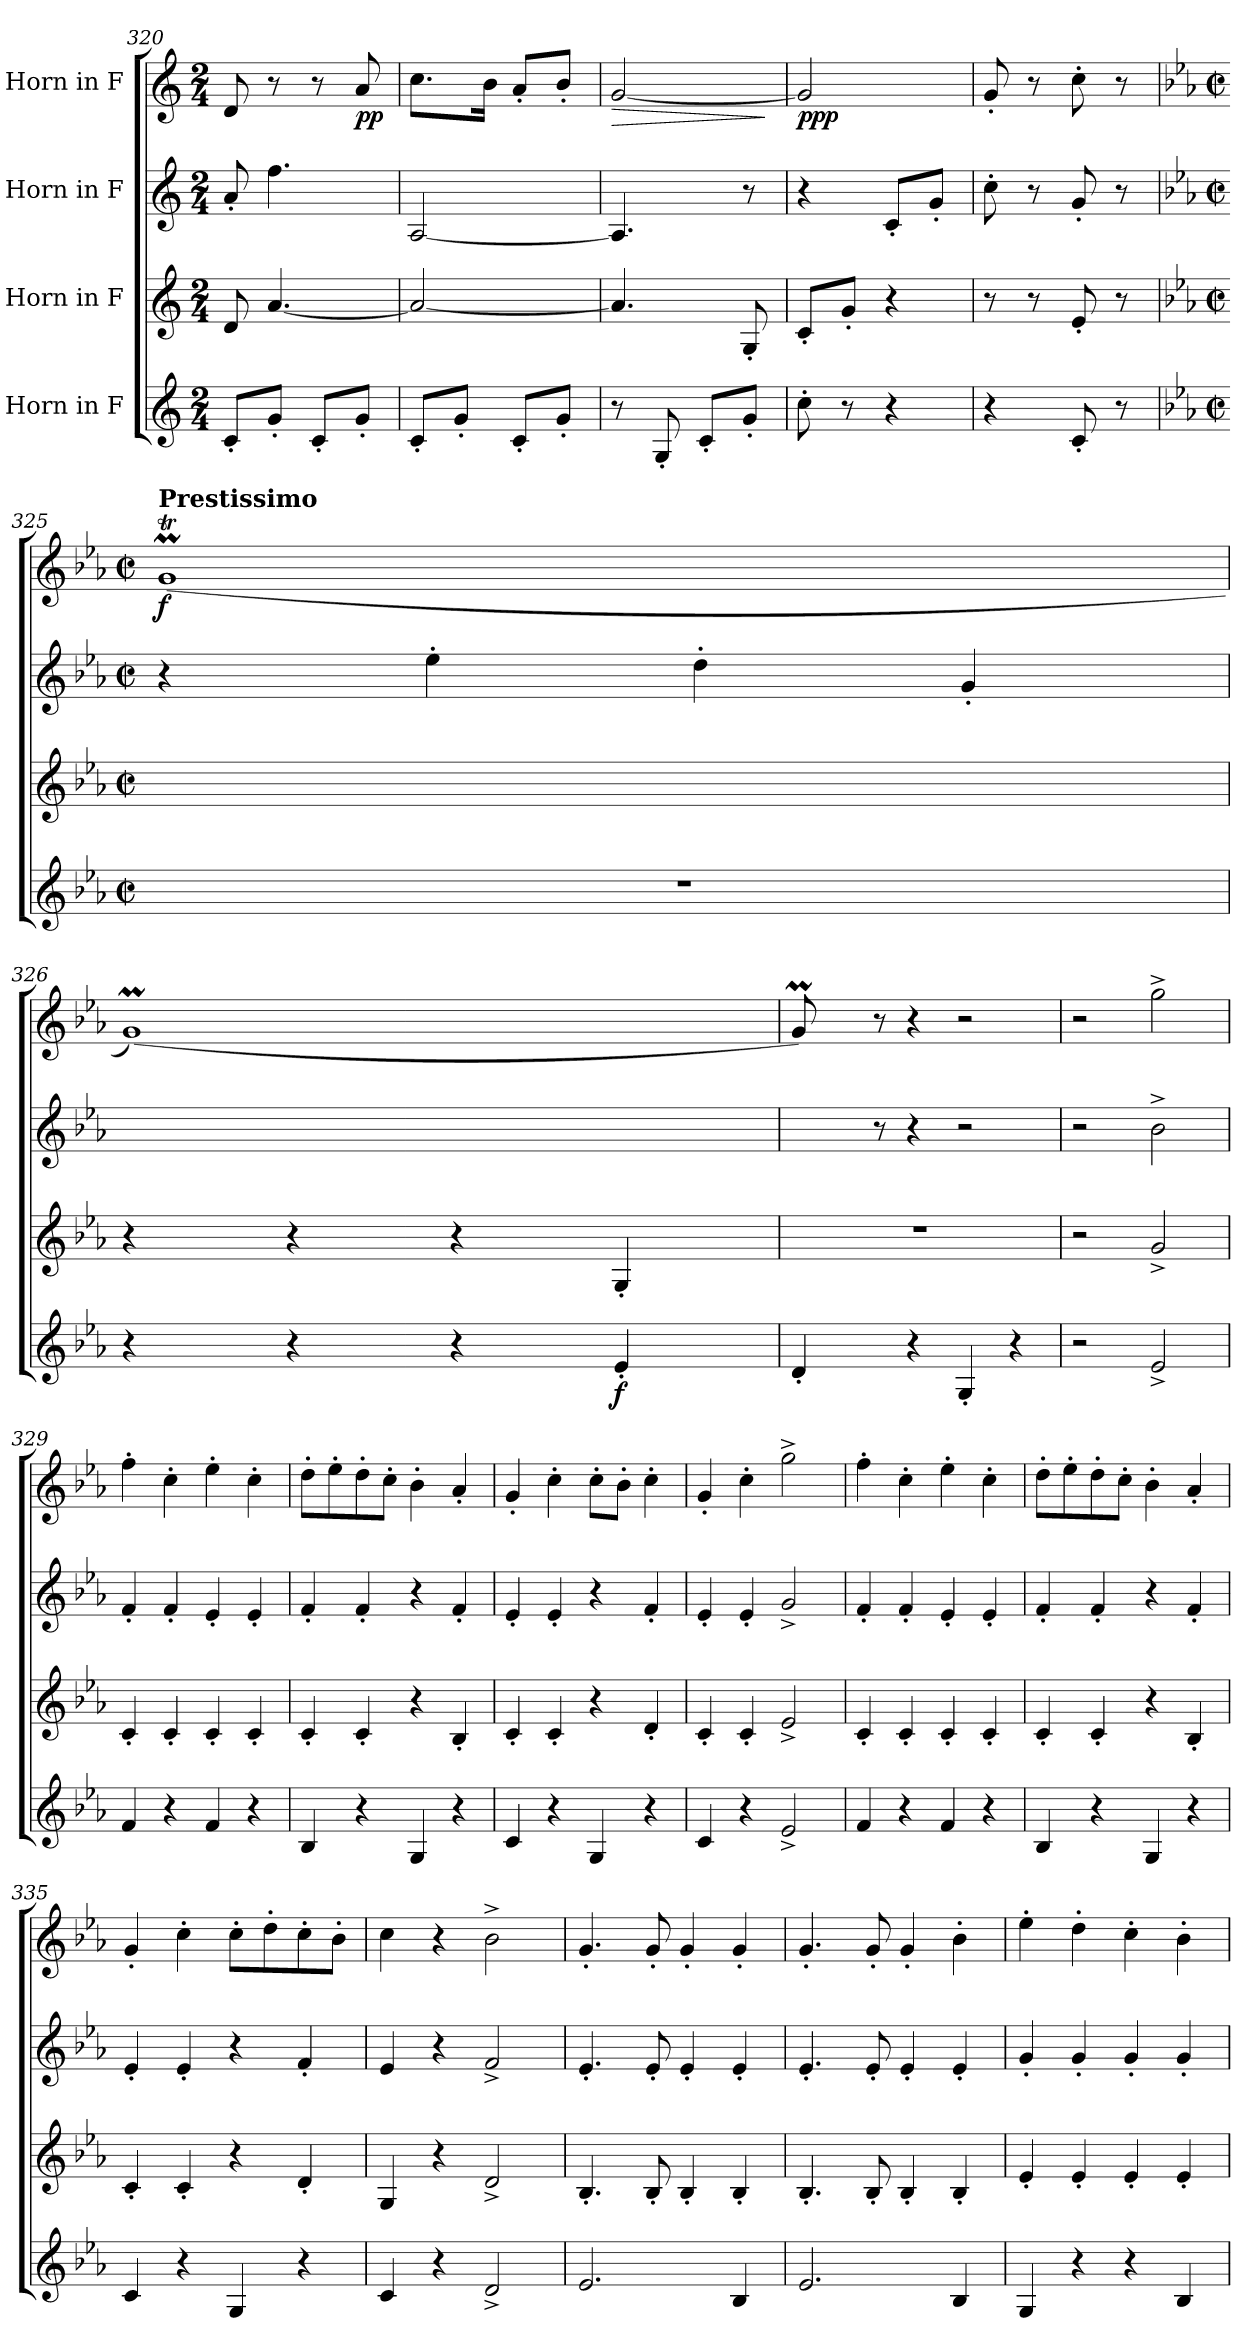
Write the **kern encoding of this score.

**kern	**dynam	**kern	**kern	**kern	**dynam
*part4	*part4	*part3	*part2	*part1	*part1
*staff4	*staff4	*staff3	*staff2	*staff1	*staff1
*I"Horn in F	*	*I"Horn in F	*I"Horn in F	*I"Horn in F	*
*clefG2	*	*clefG2	*clefG2	*clefG2	*
*ITrd4c7	*	*ITrd4c7	*ITrd4c7	*ITrd4c7	*
*k[b-]	*	*k[b-]	*k[b-]	*k[b-]	*
*M2/4	*	*M2/4	*M2/4	*M2/4	*
=320	=320	=320	=320	=320	=320
8F'/L	.	8G/	8d'/	8G/	.
8c'/J	.	[4.d/	4.b-\	8r	.
8F'/L	.	.	.	8r	.
!	!	!	!	!	!LO:DY:b
8c'/J	.	.	.	8d/	pp
=321	=321	=321	=321	=321	=321
8F'/L	.	2d/_	[2D/	8.f\L	.
8c'/J	.	.	.	.	.
.	.	.	.	16e\Jk	.
8F'/L	.	.	.	8d'/L	.
8c'/J	.	.	.	8e'/J	.
=322	=322	=322	=322	=322	=322
!	!	!	!	!	!LO:HP:b
8r	.	4.d/]	4.D/]	[2c/	>
8C'/	.	.	.	.	.
8F'/L	.	.	.	.	.
8c'/J	.	8C'/	8r	.	.
.	.	.	.	.	]
!!LO:PB:g=z
=323	=323	=323	=323	=323	=323
!	!	!	!	!	!LO:DY:b
8f'\	.	8F'/L	4r	2c/]	ppp
8r	.	8c'/J	.	.	.
4r	.	4r	8F'/L	.	.
.	.	.	8c'/J	.	.
=324	=324	=324	=324	=324	=324
4r	.	8r	8f'\	8c'/	.
.	.	8r	8r	8r	.
8F'/	.	8A'/	8c'/	8f'\	.
8r	.	8r	8r	8r	.
=325	=325	=325	=325	=325	=325
*k[b-e-a-d-]	*	*k[b-e-a-d-]	*k[b-e-a-d-]	*k[b-e-a-d-]	*
*M4/4	*	*M4/4	*M4/4	*M4/4	*
*met(c|)	*	*met(c|)	*met(c|)	*met(c|)	*
*	*	*	*	*MM280	*
!	!	!	!	!LO:TX:a:B:t=Prestissimo	!
!	!	!	!	!	!LO:DY:b
1r	.	32c/LLLyy	4r	(1ctm	f
.	.	32d-/yy	.	.	.
.	.	32c/yy	.	.	.
.	.	32d-/yy	.	.	.
.	.	32c/yy	.	.	.
.	.	32d-/yy	.	.	.
.	.	32c/yy	.	.	.
.	.	32d-/JJJyy	.	.	.
.	.	32c/LLLyy	4a-'\	.	.
.	.	32d-/yy	.	.	.
.	.	32c/yy	.	.	.
.	.	32d-/yy	.	.	.
.	.	32c/yy	.	.	.
.	.	32d-/yy	.	.	.
.	.	32c/yy	.	.	.
.	.	32d-/JJJyy	.	.	.
.	.	32c/LLLyy	4g'\	.	.
.	.	32d-/yy	.	.	.
.	.	32c/yy	.	.	.
.	.	32d-/yy	.	.	.
.	.	32c/yy	.	.	.
.	.	32d-/yy	.	.	.
.	.	32c/yy	.	.	.
.	.	32d-/JJJyy	.	.	.
.	.	32c/LLLyy	4c'/	.	.
.	.	32d-/yy	.	.	.
.	.	32c/yy	.	.	.
.	.	32d-/yy	.	.	.
.	.	32c/yy	.	.	.
.	.	32d-/yy	.	.	.
.	.	32c/yy	.	.	.
.	.	32d-/JJJyy	.	.	.
!!LO:LB:g=z
=326	=326	=326	=326	=326	=326
4r	.	4r	32c/LLLyy	(1cm)	.
.	.	.	32d-/yy	.	.
.	.	.	32c/yy	.	.
.	.	.	32d-/yy	.	.
.	.	.	32c/yy	.	.
.	.	.	32d-/yy	.	.
.	.	.	32c/yy	.	.
.	.	.	32d-/JJJyy	.	.
4r	.	4r	32c/LLLyy	.	.
.	.	.	32d-/yy	.	.
.	.	.	32c/yy	.	.
.	.	.	32d-/yy	.	.
.	.	.	32c/yy	.	.
.	.	.	32d-/yy	.	.
.	.	.	32c/yy	.	.
.	.	.	32d-/JJJyy	.	.
4r	.	4r	32c/LLLyy	.	.
.	.	.	32d-/yy	.	.
.	.	.	32c/yy	.	.
.	.	.	32d-/yy	.	.
.	.	.	32c/yy	.	.
.	.	.	32d-/yy	.	.
.	.	.	32c/yy	.	.
.	.	.	32d-/JJJyy	.	.
!	!LO:DY:b	!	!	!	!
4A-'/	f	4C'/	32c/LLLyy	.	.
.	.	.	32d-/yy	.	.
.	.	.	32c/yy	.	.
.	.	.	32d-/yy	.	.
.	.	.	32c/yy	.	.
.	.	.	32d-/yy	.	.
.	.	.	32c/yy	.	.
.	.	.	32d-/JJJyy	.	.
=327	=327	=327	=327	=327	=327
4G'/	.	1r	32c/LLLyy	8cm/)	.
.	.	.	32d-/yy	.	.
.	.	.	32c/yy	.	.
.	.	.	32d-/JJJyy	.	.
.	.	.	8r	8r	.
4r	.	.	4r	4r	.
4C'/	.	.	2r	2r	.
4r	.	.	.	.	.
=328	=328	=328	=328	=328	=328
2r	.	2r	2r	2r	.
2A-^/	.	2c^/	2e-^\	2cc^\	.
!!LO:LB:g=z
=329	=329	=329	=329	=329	=329
4B-/	.	4F'/	4B-'/	4b-'\	.
4r	.	4F'/	4B-'/	4f'\	.
4B-/	.	4F'/	4A-'/	4a-'\	.
4r	.	4F'/	4A-'/	4f'\	.
=330	=330	=330	=330	=330	=330
4E-/	.	4F'/	4B-'/	8g'\L	.
.	.	.	.	8a-'\	.
4r	.	4F'/	4B-'/	8g'\	.
.	.	.	.	8f'\J	.
4C/	.	4r	4r	4e-'\	.
4r	.	4E-'/	4B-'/	4d-'/	.
=331	=331	=331	=331	=331	=331
4F/	.	4F'/	4A-'/	4c'/	.
4r	.	4F'/	4A-'/	4f'\	.
4C/	.	4r	4r	8f'\L	.
.	.	.	.	8e-'\J	.
4r	.	4G'/	4B-'/	4f'\	.
=332	=332	=332	=332	=332	=332
4F/	.	4F'/	4A-'/	4c'/	.
4r	.	4F'/	4A-'/	4f'\	.
2A-^/	.	2A-^/	2c^/	2cc^\	.
=333	=333	=333	=333	=333	=333
4B-/	.	4F'/	4B-'/	4b-'\	.
4r	.	4F'/	4B-'/	4f'\	.
4B-/	.	4F'/	4A-'/	4a-'\	.
4r	.	4F'/	4A-'/	4f'\	.
=334	=334	=334	=334	=334	=334
4E-/	.	4F'/	4B-'/	8g'\L	.
.	.	.	.	8a-'\	.
4r	.	4F'/	4B-'/	8g'\	.
.	.	.	.	8f'\J	.
4C/	.	4r	4r	4e-'\	.
4r	.	4E-'/	4B-'/	4d-'/	.
!!LO:PB:g=z
=335	=335	=335	=335	=335	=335
4F/	.	4F'/	4A-'/	4c'/	.
4r	.	4F'/	4A-'/	4f'\	.
4C/	.	4r	4r	8f'\L	.
.	.	.	.	8g'\	.
4r	.	4G'/	4B-'/	8f'\	.
.	.	.	.	8e-'\J	.
=336	=336	=336	=336	=336	=336
4F/	.	4C/	4A-/	4f\	.
4r	.	4r	4r	4r	.
2G^/	.	2G^/	2B-^/	2e-^\	.
=337	=337	=337	=337	=337	=337
2.A-/	.	4.E-'/	4.A-'/	4.c'/	.
.	.	8E-'/	8A-'/	8c'/	.
.	.	4E-'/	4A-'/	4c'/	.
4E-/	.	4E-'/	4A-'/	4c'/	.
=338	=338	=338	=338	=338	=338
2.A-/	.	4.E-'/	4.A-'/	4.c'/	.
.	.	8E-'/	8A-'/	8c'/	.
.	.	4E-'/	4A-'/	4c'/	.
4E-/	.	4E-'/	4A-'/	4e-'\	.
=339	=339	=339	=339	=339	=339
4C/	.	4A-'/	4c'/	4a-'\	.
4r	.	4A-'/	4c'/	4g'\	.
4r	.	4A-'/	4c'/	4f'\	.
4E-/	.	4A-'/	4c'/	4e-'\	.
=	=	=	=	=	=
*-	*-	*-	*-	*-	*-
